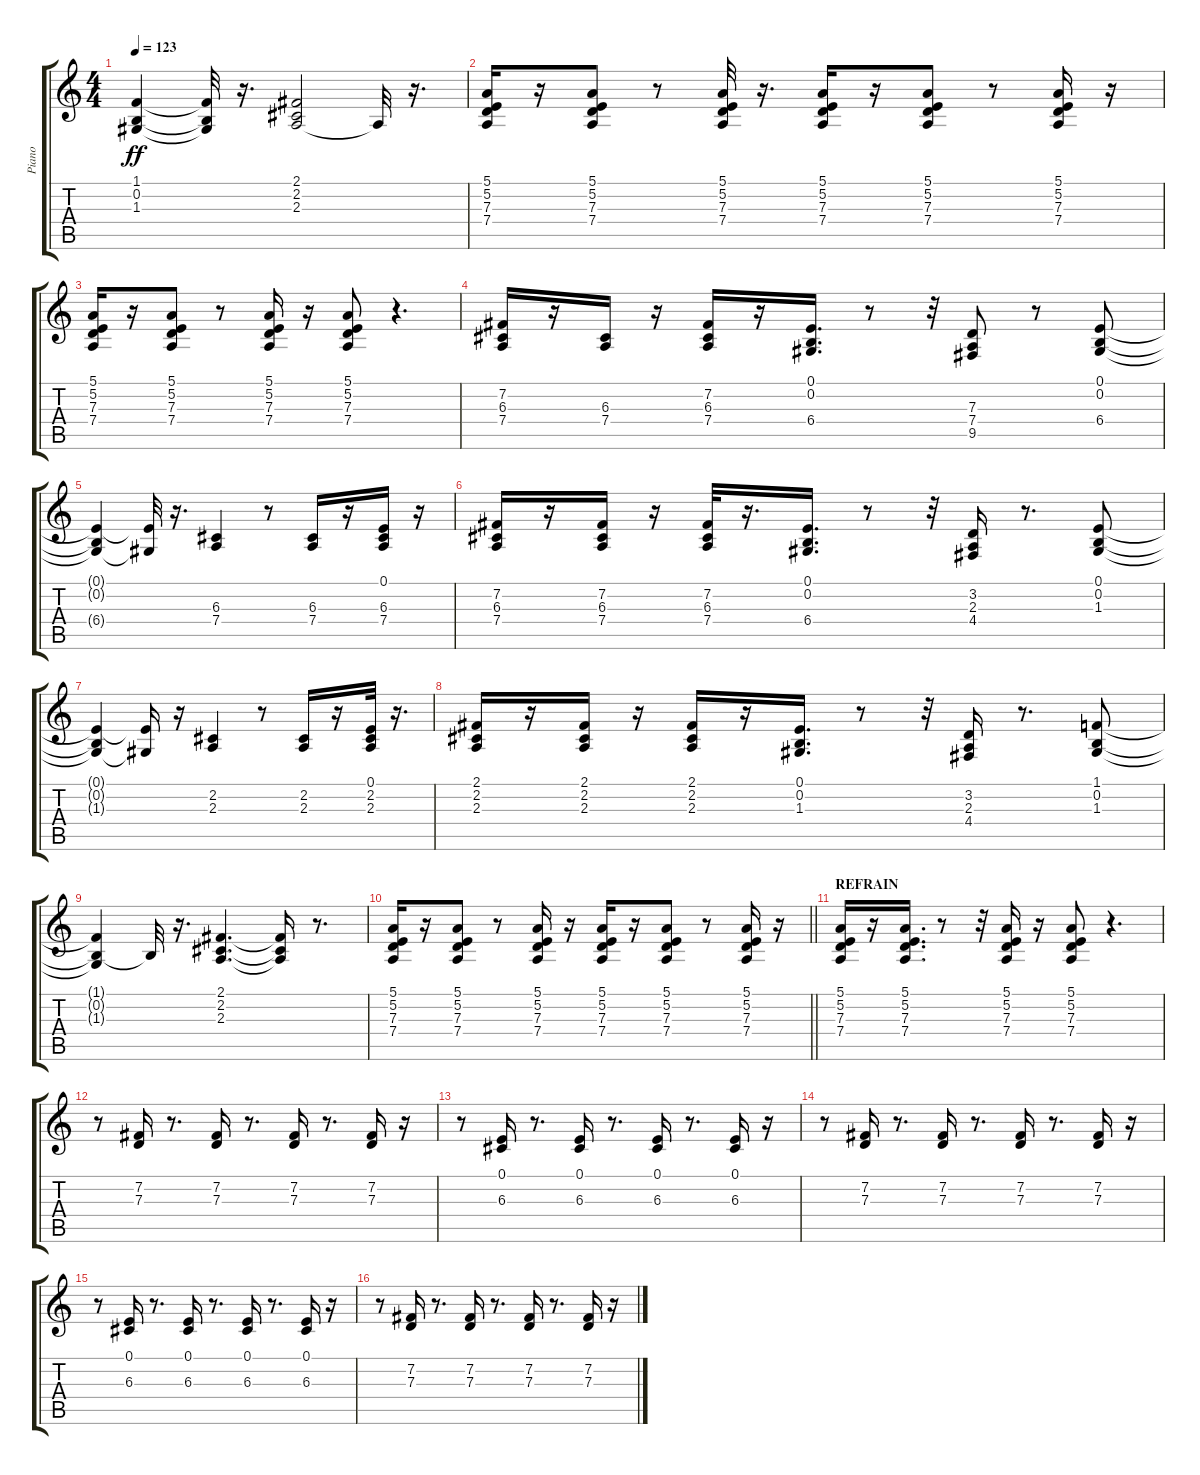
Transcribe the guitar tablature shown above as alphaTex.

\track ("Piano" "Piano") {instrument brightacousticpiano}
\staff {score tabs}
\tuning (E4 B3 G3 D3 A2 E2) {hide}
\ts (4 4)
\tempo 123
\clef g2
\ks c
(1.1{t} 0.2{t} 1.3{t}).4{dy ff} (1.1{t} 0.2{t} 1.3{t}).32 r.16{d} (2.1 2.2 2.3).2 2.3{t}.32 r.16{d} |
(5.1 5.2 7.3 7.4).16 r.16 (5.1 5.2 7.3 7.4).8 r.8 (5.1 5.2 7.3 7.4).32 r.16{d} (5.1 5.2 7.3 7.4).16 r.16 (5.1 5.2 7.3 7.4).8 r.8 (5.1 5.2 7.3 7.4).16 r.16 |
(5.1 5.2 7.3 7.4).16 r.16 (5.1 5.2 7.3 7.4).8 r.8 (5.1 5.2 7.3 7.4).16 r.16 (5.1 5.2 7.3 7.4).8 r.4{d} |
(7.2 6.3 7.4).16 r.16 (6.3 7.4).16 r.16 (7.2 6.3 7.4).16 r.16 (0.1 0.2 6.4).16{d} r.8 r.32 (7.3 7.4 9.5).8 r.8 (0.1 0.2 6.4).8 |
(0.1{t} 0.2{t} 6.4{t}).4 (0.1{t} 6.4{t}).32 r.16{d} (6.3 7.4).4 r.8 (6.3 7.4).16 r.16 (0.1 6.3 7.4).16 r.16 |
(7.2 6.3 7.4).16 r.16 (7.2 6.3 7.4).16 r.16 (7.2 6.3 7.4).32 r.16{d} (0.1 0.2 6.4).16{d} r.8 r.32 (3.2 2.3 4.4).16 r.8{d} (0.1 0.2 1.3).8 |
(0.1{t} 0.2{t} 1.3{t}).4 (0.1{t} 1.3{t}).16 r.16 (2.2 2.3).4 r.8 (2.2 2.3).16 r.16 (0.1 2.2 2.3).32 r.16{d} |
(2.1 2.2 2.3).16 r.16 (2.1 2.2 2.3).16 r.16 (2.1 2.2 2.3).16 r.16 (0.1 0.2 1.3).16{d} r.8 r.32 (3.2 2.3 4.4).16 r.8{d} (1.1 0.2 1.3).8 |
(1.1{t} 0.2{t} 1.3{t}).4 0.2{t}.32 r.16{d} (2.1 2.2 2.3).4{d} (2.1{t} 2.2{t} 2.3{t}).16 r.8{d} |
\barLineRight lightlight
(5.1 5.2 7.3 7.4).16 r.16 (5.1 5.2 7.3 7.4).8 r.8 (5.1 5.2 7.3 7.4).16 r.16 (5.1 5.2 7.3 7.4).16 r.16 (5.1 5.2 7.3 7.4).8 r.8 (5.1 5.2 7.3 7.4).16 r.16 |
\section ("" "REFRAIN")
(5.1 5.2 7.3 7.4).16 r.16 (5.1 5.2 7.3 7.4).16{d} r.8 r.32 (5.1 5.2 7.3 7.4).16 r.16 (5.1 5.2 7.3 7.4).8 r.4{d} |
r.8 (7.2 7.3).16 r.8{d} (7.2 7.3).16 r.8{d} (7.2 7.3).16 r.8{d} (7.2 7.3).16 r.16 |
r.8 (0.1 6.3).16 r.8{d} (0.1 6.3).16 r.8{d} (0.1 6.3).16 r.8{d} (0.1 6.3).16 r.16 |
r.8 (7.2 7.3).16 r.8{d} (7.2 7.3).16 r.8{d} (7.2 7.3).16 r.8{d} (7.2 7.3).16 r.16 |
r.8 (0.1 6.3).16 r.8{d} (0.1 6.3).16 r.8{d} (0.1 6.3).16 r.8{d} (0.1 6.3).16 r.16 |
r.8 (7.2 7.3).16 r.8{d} (7.2 7.3).16 r.8{d} (7.2 7.3).16 r.8{d} (7.2 7.3).16 r.16
